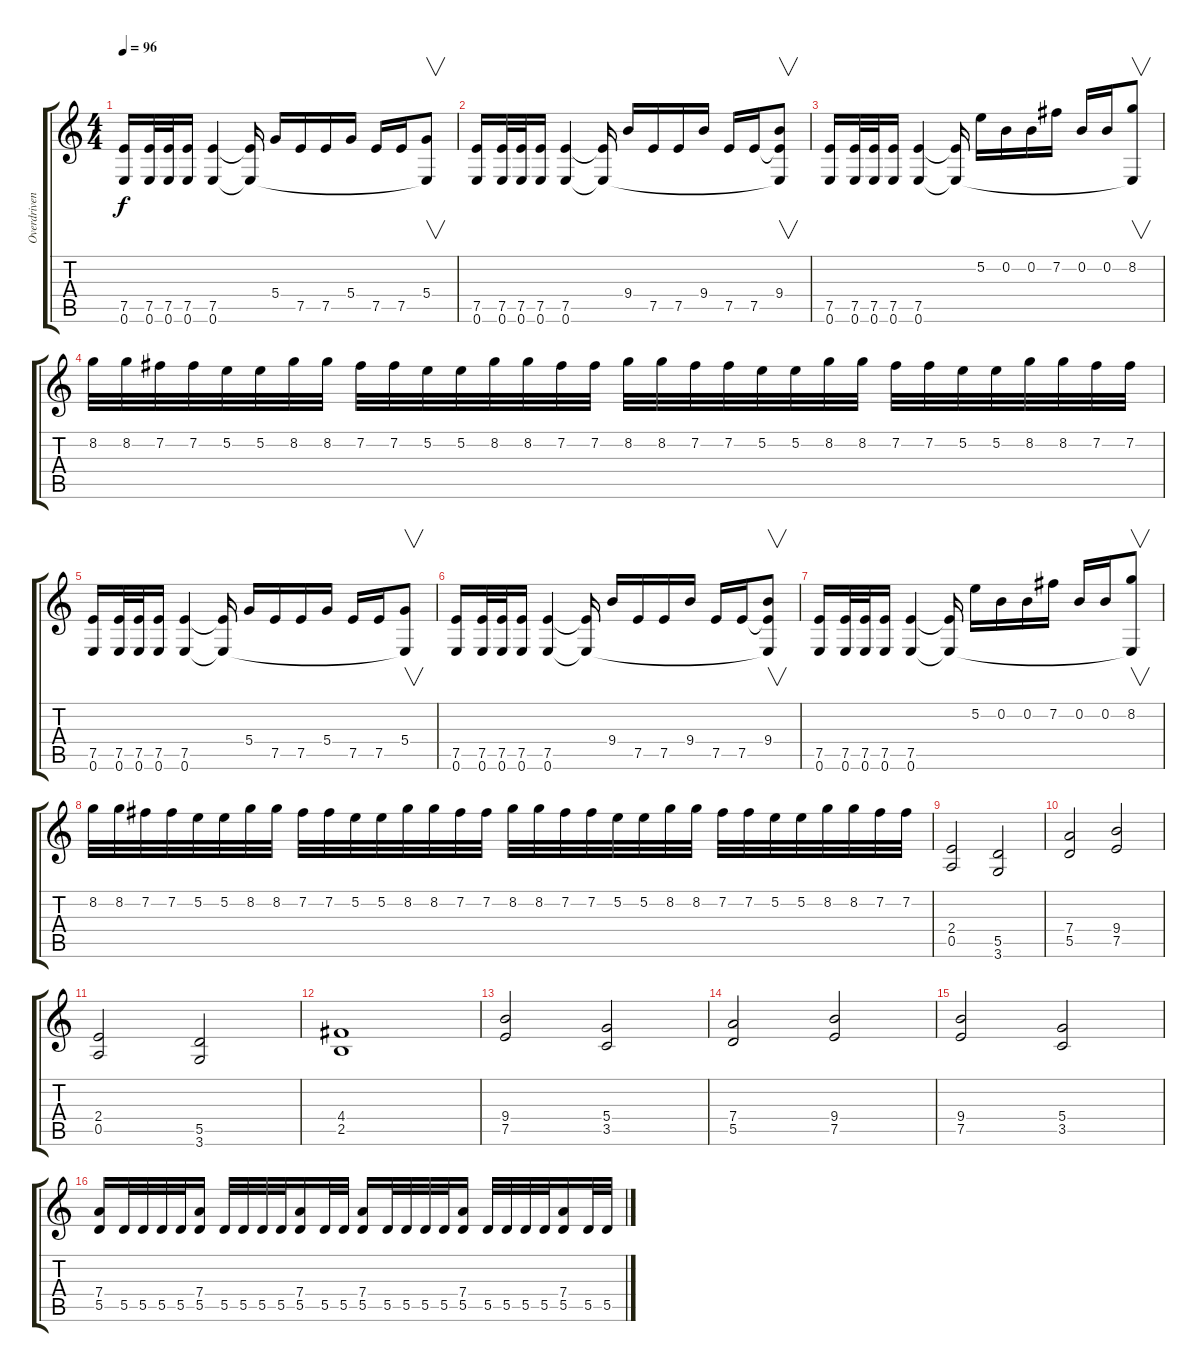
\track ("Overdriven" "Overdriven") {instrument overdrivenguitar}
\staff {score tabs}
\tuning (E4 B3 G3 D3 A2 E2) {hide}
\ts (4 4)
\tempo 96
\clef g2
\ks c
(7.5 0.6).16{dy f} (7.5 0.6).32 (7.5 0.6).32 (7.5 0.6).16 (7.5 0.6).4 (7.5{t} 0.6{t}).16 5.4.16 7.5.16 7.5.16 5.4.16 7.5.16 7.5.16 (5.4 0.6{t}).8{v} |
(7.5 0.6).16 (7.5 0.6).32 (7.5 0.6).32 (7.5 0.6).16 (7.5 0.6).4 (7.5{t} 0.6{t}).16 9.4.16 7.5.16 7.5.16 9.4.16 7.5.16 7.5.16 (9.4 7.5{t} 0.6{t}).8{v} |
(7.5 0.6).16 (7.5 0.6).32 (7.5 0.6).32 (7.5 0.6).16 (7.5 0.6).4 (7.5{t} 0.6{t}).16 5.2.16 0.2.16 0.2.16 7.2.16 0.2.16 0.2.16 (8.2 0.6{t}).8{v} |
8.2.32 8.2.32 7.2.32 7.2.32 5.2.32 5.2.32 8.2.32 8.2.32 7.2.32 7.2.32 5.2.32 5.2.32 8.2.32 8.2.32 7.2.32 7.2.32 8.2.32 8.2.32 7.2.32 7.2.32 5.2.32 5.2.32 8.2.32 8.2.32 7.2.32 7.2.32 5.2.32 5.2.32 8.2.32 8.2.32 7.2.32 7.2.32 |
(7.5 0.6).16 (7.5 0.6).32 (7.5 0.6).32 (7.5 0.6).16 (7.5 0.6).4 (7.5{t} 0.6{t}).16 5.4.16 7.5.16 7.5.16 5.4.16 7.5.16 7.5.16 (5.4 0.6{t}).8{v} |
(7.5 0.6).16 (7.5 0.6).32 (7.5 0.6).32 (7.5 0.6).16 (7.5 0.6).4 (7.5{t} 0.6{t}).16 9.4.16 7.5.16 7.5.16 9.4.16 7.5.16 7.5.16 (9.4 7.5{t} 0.6{t}).8{v} |
(7.5 0.6).16 (7.5 0.6).32 (7.5 0.6).32 (7.5 0.6).16 (7.5 0.6).4 (7.5{t} 0.6{t}).16 5.2.16 0.2.16 0.2.16 7.2.16 0.2.16 0.2.16 (8.2 0.6{t}).8{v} |
8.2.32 8.2.32 7.2.32 7.2.32 5.2.32 5.2.32 8.2.32 8.2.32 7.2.32 7.2.32 5.2.32 5.2.32 8.2.32 8.2.32 7.2.32 7.2.32 8.2.32 8.2.32 7.2.32 7.2.32 5.2.32 5.2.32 8.2.32 8.2.32 7.2.32 7.2.32 5.2.32 5.2.32 8.2.32 8.2.32 7.2.32 7.2.32 |
(2.4 0.5).2 (5.5 3.6).2 |
(7.4 5.5).2 (9.4 7.5).2 |
(2.4 0.5).2 (5.5 3.6).2 |
(4.4 2.5).1 |
(9.4 7.5).2 (5.4 3.5).2 |
(7.4 5.5).2 (9.4 7.5).2 |
(9.4 7.5).2 (5.4 3.5).2 |
(7.4 5.5).16 5.5.32 5.5.32 5.5.32 5.5.32 (7.4 5.5).16 5.5.32 5.5.32 5.5.32 5.5.32 (7.4 5.5).16 5.5.32 5.5.32 (7.4 5.5).16 5.5.32 5.5.32 5.5.32 5.5.32 (7.4 5.5).16 5.5.32 5.5.32 5.5.32 5.5.32 (7.4 5.5).16 5.5.32 5.5.32
